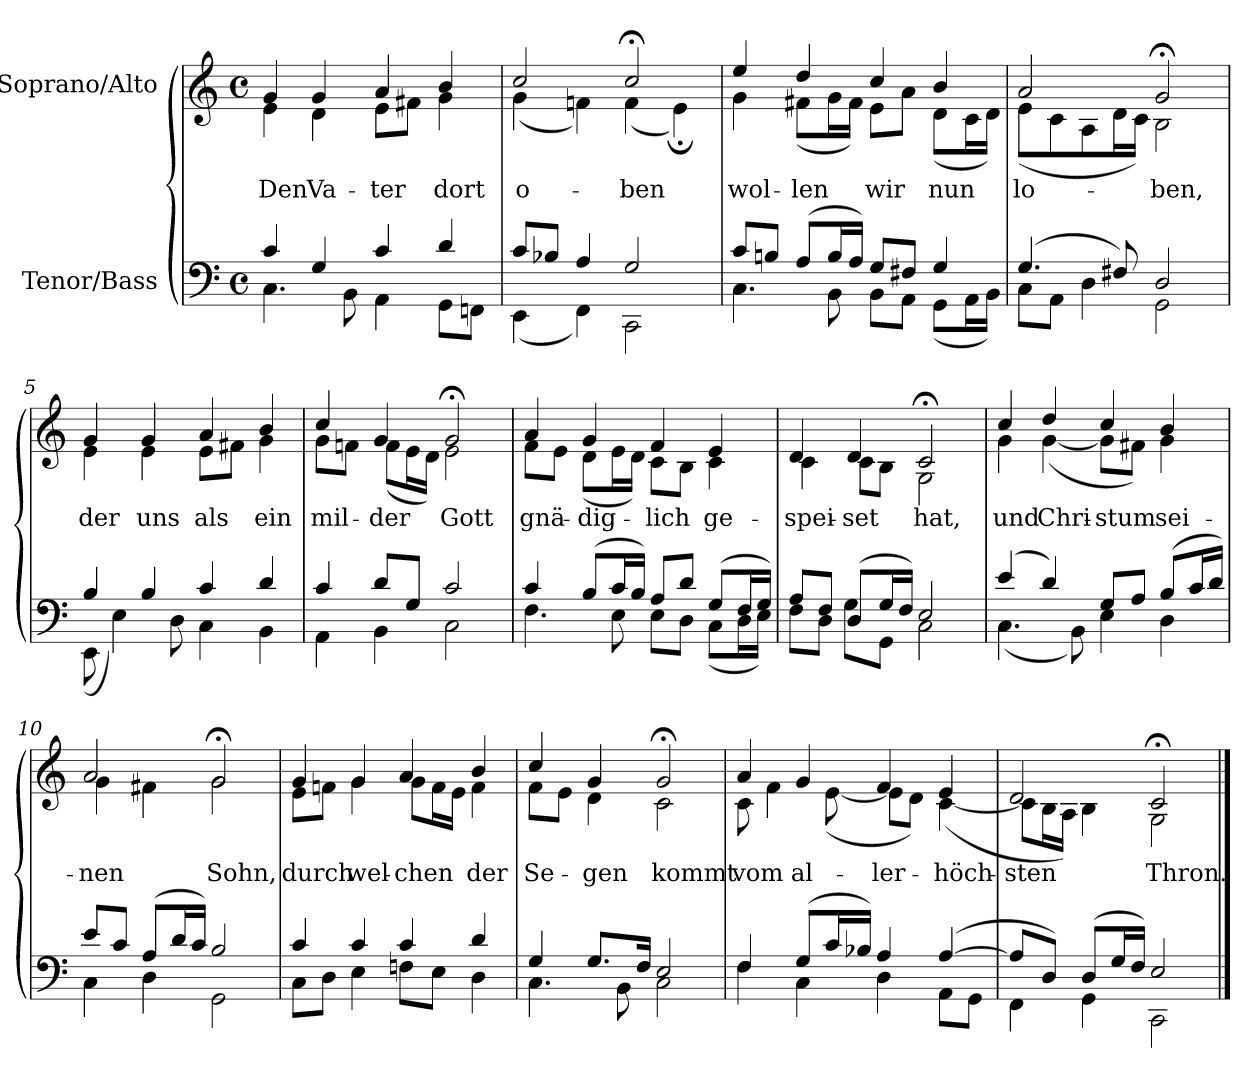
**kern	**kern	**text
*part2	*part1	*part1
*staff2	*staff1	*staff1
*I"Tenor/Bass	*I"Soprano/Alto	*
*clefF4	*clefG2	*
*k[]	*k[]	*
*M4/4	*M4/4	*
*met(c)	*met(c)	*
=1	=1	=1
*^	*	*
!	!	!	!LO:LY:b
*	*	*^	*
4c/	4.C\	4g/	4e\	Den
!	!	!	!	!LO:LY:b
4G/	.	4g/	4d\	Va-
.	8BB\	.	.	.
!	!	!	!	!LO:LY:b
4c/	4AA\	4a/	8e\L	-ter
.	.	.	8f#X\J	.
!	!	!	!	!LO:LY:b
4d/	8GG\L	4b/	4g\	dort
.	8FFn\J	.	.	.
=2	=2	=2	=2	=2
!	!	!	!	!LO:LY:b
8c/L	(4EE\	2cc/	(4g\	o-
8B-X/J	.	.	.	.
4A/	4FF\)	.	4fn\)	.
!	!	!	!	!LO:LY:b
2G/	2CC\	2cc;</	(4f\	-ben
.	.	.	4e;\)	.
=3	=3	=3	=3	=3
!	!	!	!	!LO:LY:b
8c/L	4.C\	4ee/	4g\	wol-
8Bn/J	.	.	.	.
!	!	!	!	!LO:LY:b
(8A/L	.	4dd/	(8f#X\L	-len
16B/L	8BB\	.	16g\L	.
16A/JJ)	.	.	16f#\JJ)	.
!	!	!	!	!LO:LY:b
8G/L	8BB\L	4cc/	8e\L	wir
8F#X/J	8AA\J	.	8a\J	.
!	!	!	!	!LO:LY:b
4G/	(8GG\L	4b/	(8d\L	nun
.	16AA\L	.	16c\L	.
.	16BB\JJ)	.	16d\JJ)	.
=4	=4	=4	=4	=4
!	!	!	!	!LO:LY:b
(4.G/	8C\L	2a/	(8e\L	lo-
.	8AA\J	.	8c\	.
.	4D\	.	8A\	.
8F#X/)	.	.	16d\L	.
.	.	.	16c\JJ)	.
!	!	!	!	!LO:LY:b
2D/	2GG\	2g;</	2B\	-ben,
!!LO:LB:g=z	!!
=5	=5	=5	=5	=5
!	!	!	!	!LO:LY:b
4B/	(8EE\	4g/	4e\	der
.	4E\)	.	.	.
!	!	!	!	!LO:LY:b
4B/	.	4g/	4e\	uns
.	8D\	.	.	.
!	!	!	!	!LO:LY:b
4c/	4C\	4a/	8e\L	als
.	.	.	8f#X\J	.
!	!	!	!	!LO:LY:b
4d/	4BB\	4b/	4g\	ein
=6	=6	=6	=6	=6
!	!	!	!	!LO:LY:b
4c/	4AA\	4cc/	8g\L	mil-
.	.	.	8fn\J	.
!	!	!	!	!LO:LY:b
8d/L	4BB\	4g/	(8f\L	-der
8G/J	.	.	16e\L	.
.	.	.	16d\JJ)	.
!	!	!	!	!LO:LY:b
2c/	2C\	2g;</	2e\	Gott
=7	=7	=7	=7	=7
!	!	!	!	!LO:LY:b
4c/	4.F\	4a/	8f\L	gnä-
.	.	.	8e\J	.
!	!	!	!	!LO:LY:b
(8B/L	.	4g/	(8d\L	-dig-
16c/L	8E\	.	16e\L	.
16B/JJ)	.	.	16d\JJ)	.
!	!	!	!	!LO:LY:b
8A/L	8E\L	4f/	8c\L	-lich
8d/J	8D\J	.	8B\J	.
!	!	!	!	!LO:LY:b
(8G/L	(8C\L	4e/	4c\	ge-
16F/L	16D\L	.	.	.
16G/JJ)	16E\JJ)	.	.	.
=8	=8	=8	=8	=8
!	!	!	!	!LO:LY:b
8A/L	8F\L	4d/	4c\	-spei-
8F/J	8D\J	.	.	.
!	!	!	!	!LO:LY:b
(8D/L	8G\L	4d/	8c\L	-set
16G/L	8GG\J	.	8B\J	.
16F/JJ)	.	.	.	.
!	!	!	!	!LO:LY:b
2E/	2C\	2c;</	2G\	hat,
!!LO:LB:g=z	!!
=9	=9	=9	=9	=9
!	!	!	!	!LO:LY:b
(4e/	(4.C\	4cc/	4g\	und
!	!	!	!	!LO:LY:b
4d/)	.	4dd/	([4g\	Chri-
.	8BB\)	.	.	.
!	!	!	!	!LO:LY:b
8G/L	4E\	4cc/	8g\L]	-stum
8A/J	.	.	8f#X\J)	.
!	!	!	!	!LO:LY:b
(8B/L	4D\	4b/	4g\	sei-
16c/L	.	.	.	.
16d/JJ)	.	.	.	.
=10	=10	=10	=10	=10
!	!	!	!	!LO:LY:b
8e/L	4C\	2a/	4g\	-nen
8c/J	.	.	.	.
(8A/L	4D\	.	4f#X\	.
16d/L	.	.	.	.
16c/JJ)	.	.	.	.
!	!	!	!	!LO:LY:b
2B/	2GG\	2g;</	2g\	Sohn,
=11	=11	=11	=11	=11
!	!	!	!	!LO:LY:b
4c/	8C\L	4g/	8e\L	durch
.	8D\J	.	8fn\J	.
!	!	!	!	!LO:LY:b
4c/	4E\	4g/	4g\	wel-
!	!	!	!	!LO:LY:b
4c/	8Fn\L	4a/	8g\L	-chen
.	8E\J	.	16f\L	.
.	.	.	16e\JJ	.
!	!	!	!	!LO:LY:b
4d/	4D\	4b/	4f\	der
!!LO:LB:g=z	!!
=12	=12	=12	=12	=12
!	!	!	!	!LO:LY:b
4G/	4.C\	4cc/	8f\L	Se-
.	.	.	8e\J	.
!	!	!	!	!LO:LY:b
8.G/L	.	4g/	4d\	-gen
.	8BB\	.	.	.
16F/Jk	.	.	.	.
!	!	!	!	!LO:LY:b
2E/	2C\	2g;</	2c\	kommt
=13	=13	=13	=13	=13
!	!	!	!	!LO:LY:b
4F/	4F\	4a/	8c\	vom
.	.	.	4f\	.
!	!	!	!	!LO:LY:b
(8G/L	4C\	4g/	.	al-
16c/L	.	.	([8e\	.
16B-X/JJ)	.	.	.	.
!	!	!	!	!LO:LY:b
4A/	4D\	4f/	8e\L]	-ler-
.	.	.	8d\J)	.
!	!	!	!	!LO:LY:b
([4A/	8AA\L	4e/	([4c\	-höch-
.	8GG\J	.	.	.
=14	=14	=14	=14	=14
!	!	!	!	!LO:LY:b
8A/L]	4FF\	2d/	8c\L]	-sten
8D/J)	.	.	16B\L	.
.	.	.	16A\JJ)	.
(8D/L	4GG\	.	4B\	.
16G/L	.	.	.	.
16F/JJ)	.	.	.	.
!	!	!	!	!LO:LY:b
2E/	2CC\	2c;</	2G\	Thron.
*v	*v	*	*	*
*	*v	*v	*
==	==	==
*-	*-	*-
